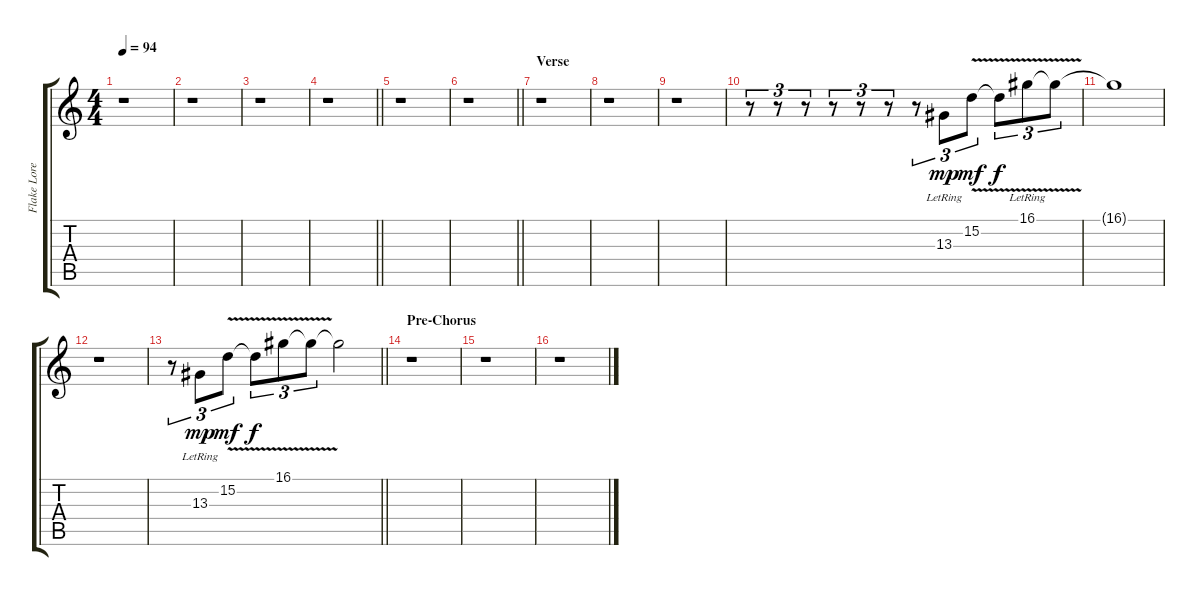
\track ("Flake Lorenz [Keyboard]" "Flake Lore") {instrument honkytonkpiano}
\staff {score tabs}
\tuning (E4 B3 G3 D3 A2 D2) {hide}
\ts (4 4)
\tempo 94
\clef g2
\ks c
r.1{dy f} |
r.1 |
r.1 |
\barLineRight lightlight
r.1 |
\section ("" "")
r.1 |
\barLineRight lightlight
r.1 |
\section ("" "Verse")
r.1 |
r.1 |
r.1 |
r.8{tu (3 2)} r.8{tu (3 2)} r.8{tu (3 2)} r.8{tu (3 2)} r.8{tu (3 2)} r.8{tu (3 2)} r.8{tu (3 2)} 13.3{lr}.8{tu (3 2) dy mp} 15.2{v lr}.8{tu (3 2) dy mf} 15.2{t}.8{tu (3 2) dy f} 16.1{v lr}.8{tu (3 2)} 16.1{t}.8{tu (3 2)} |
16.1{t}.1 |
r.1 |
\barLineRight lightlight
r.8{tu (3 2)} 13.3{lr}.8{tu (3 2) dy mp} 15.2{v lr}.8{tu (3 2) dy mf} 15.2{t}.8{tu (3 2) dy f} 16.1{v}.8{tu (3 2)} 16.1{t}.8{tu (3 2)} 16.1{t}.2 |
\section ("" "Pre-Chorus")
r.1 |
r.1 |
r.1
